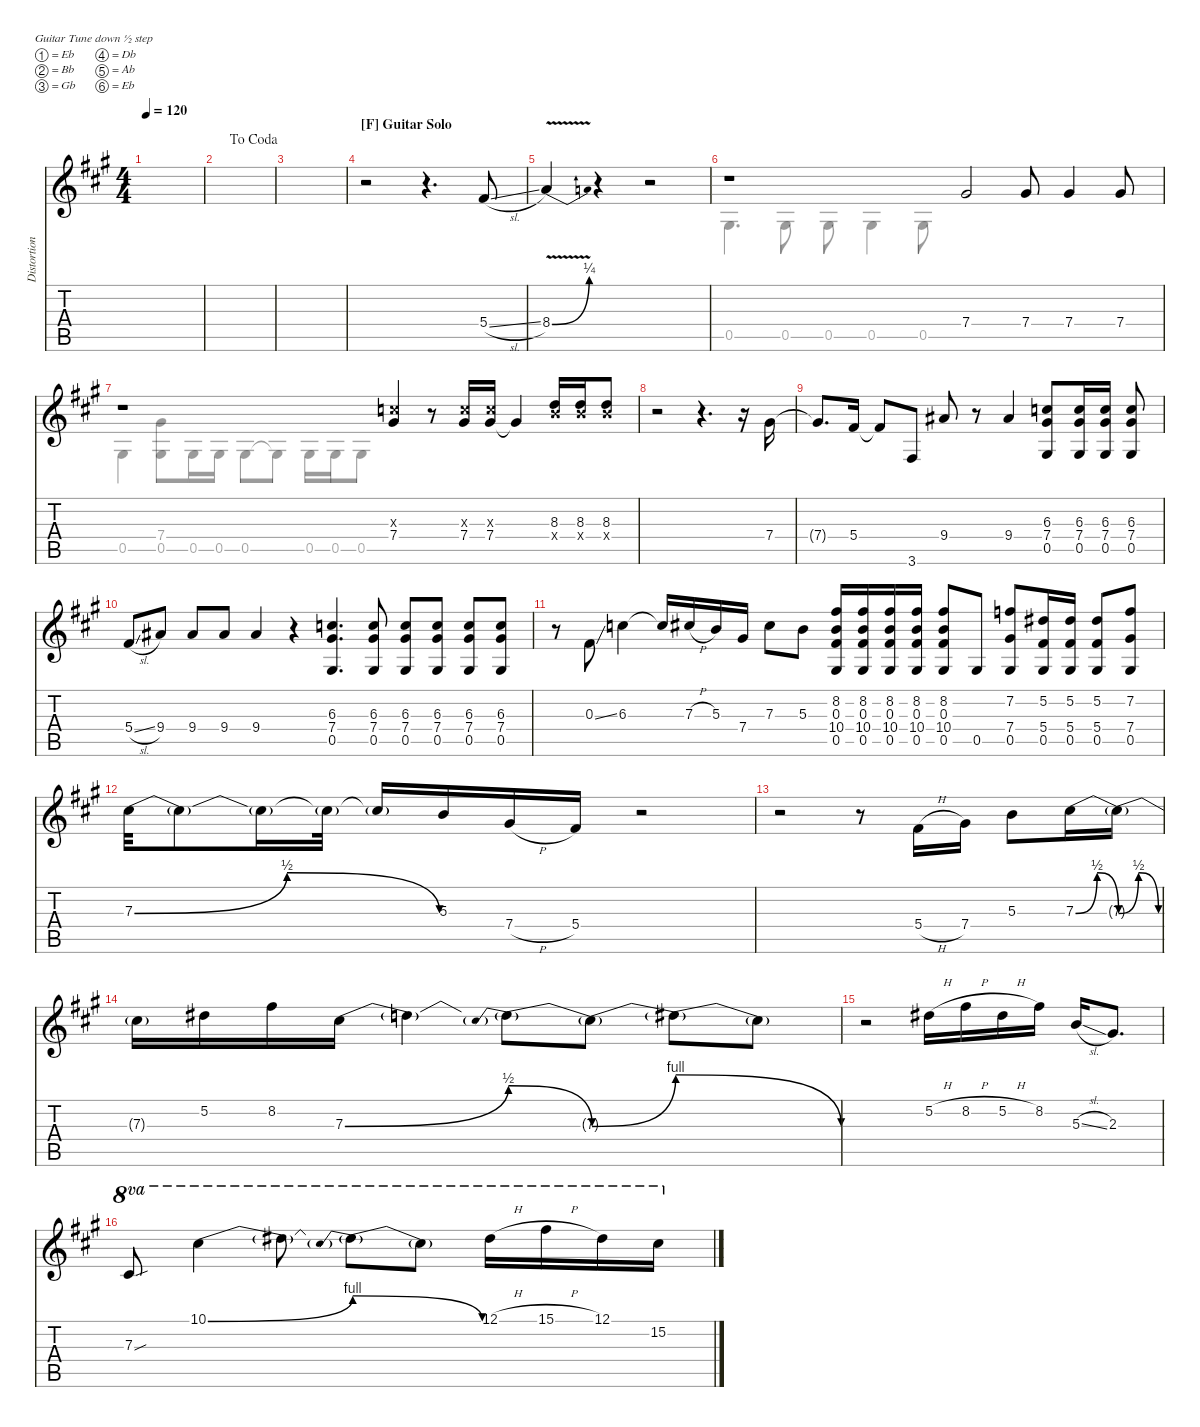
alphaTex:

\defaultSystemsLayout 4
\hideDynamics
\bracketExtendMode nobrackets
\otherSystemsTrackNameOrientation horizontal
\track ("Distortion Gtr.  Tuned Down 1/2 Step" "Distortion") {instrument distortionguitar}
\staff {score tabs}
\tuning (Eb4 Bb3 Gb3 Db3 Ab2 Eb2)
\voice
\ts (4 4)
\tempo 120
\clef g2
\ks a
|
\jump dacoda
|
|
\section ("F" "Guitar Solo")
r.2{beam Down} r.4{d beam Down} 5.4{sl acc #}.8{beam Up} |
8.4{be (bend 0 0 60 1) v acc forcenatural}.4{beam Up} r.4{beam Up} r.2{beam Up} |
r.1{beam Up} 7.4{acc #}.2{beam Up} 7.4{acc #}.8{beam Up} 7.4{acc #}.4{beam Up} 7.4{acc #}.8{beam Up} |
r.1{beam Up} (6.3{x acc forcenatural} 7.4{acc #}).4{beam Up} r.8{beam Up} (6.3{x acc forcenatural} 7.4{acc #}).16{beam Up} (6.3{x acc forcenatural} 7.4{acc #}).16{beam Up} 7.4{t acc #}.4{beam Up} (8.3{acc forcenatural} 10.4{x acc forcenatural}).16{beam Up} (8.3{acc forcenatural} 10.4{x acc forcenatural}).16{beam Up} (8.3{acc forcenatural} 10.4{x acc forcenatural}).8{beam Up} |
r.2{beam Down} r.4{d beam Down} r.16{beam Down} 7.4{acc #}.16{beam Up} |
7.4{t acc #}.8{d beam Up} 5.4{acc #}.16{beam Up} 5.4{t acc #}.8{beam Up} 3.6{acc #}.8{beam Up} 9.4{acc #}.8{beam Up} r.8{beam Up} 9.4{acc #}.4{beam Up} (6.3{acc forcenatural} 7.4{acc #} 0.5{acc #}).8{beam Up} (6.3{acc forcenatural} 7.4{acc #} 0.5{acc #}).16{beam Up} (6.3{acc forcenatural} 7.4{acc #} 0.5{acc #}).16{beam Up} (6.3{acc forcenatural} 7.4{acc #} 0.5{acc #}).8{beam Up} |
5.4{sl acc #}.8{beam Up} 9.4{acc #}.8{beam Up} 9.4{acc #}.8{beam Up} 9.4{acc #}.8{beam Up} 9.4{acc #}.4{beam Up} r.4{beam Up} (6.3{acc forcenatural} 7.4{acc #} 0.5{acc #}).4{d beam Up} (6.3{acc forcenatural} 7.4{acc #} 0.5{acc #}).8{beam Up} (6.3{acc forcenatural} 7.4{acc #} 0.5{acc #}).8{beam Up} (6.3{acc forcenatural} 7.4{acc #} 0.5{acc #}).8{beam Up} (6.3{acc forcenatural} 7.4{acc #} 0.5{acc #}).8{beam Up} (6.3{acc forcenatural} 7.4{acc #} 0.5{acc #}).8{beam Up} |
r.8{beam Down} 0.3{ss acc #}.8{beam Up} 6.3{acc forcenatural}.4{beam Down} 6.3{t acc forcenatural}.16{beam Up} 7.3{h acc #}.16{beam Up} 5.3{acc forcenatural}.16{beam Up} 7.4{acc #}.16{beam Up} 7.3{acc #}.8{beam Down} 5.3{acc forcenatural}.8{beam Down} (8.2{acc #} 10.4{acc forcenatural} 0.3{acc #} 0.5{acc #}).16{beam Up} (8.2{acc #} 10.4{acc forcenatural} 0.3{acc #} 0.5{acc #}).16{beam Up} (8.2{acc #} 10.4{acc forcenatural} 0.3{acc #} 0.5{acc #}).16{beam Up} (8.2{acc #} 10.4{acc forcenatural} 0.3{acc #} 0.5{acc #}).16{beam Up} (8.2{acc #} 10.4{acc forcenatural} 0.3{acc #} 0.5{acc #}).8{beam Up} 0.5{acc #}.8{beam Up} (7.2{acc forcenatural} 7.4{acc #} 0.5{acc #}).8{beam Up} (5.2{acc #} 5.4{acc #} 0.5{acc #}).16{beam Up} (5.2{acc #} 5.4{acc #} 0.5{acc #}).16{beam Up} (5.2{acc #} 5.4{acc #} 0.5{acc #}).8{beam Up} (7.2{acc forcenatural} 7.4{acc #} 0.5{acc #}).8{beam Up} |
7.3{be (bendrelease 0 0 30 2 30 2 60 0) acc #}.32{beam Down} 7.3{t acc #}.8{beam Down} 7.3{t acc #}.16{beam Down} 7.3{t acc #}.32{beam Down} 7.3{t acc #}.16{beam Up} 5.3{acc forcenatural}.16{beam Up} 7.4{h acc #}.16{beam Up} 5.4{acc #}.16{beam Up} r.2{beam Up} |
r.2{beam Down} r.8{beam Down} 5.4{h acc #}.16{beam Up} 7.4{acc #}.16{beam Up} 5.3{acc forcenatural}.8{beam Down} 7.3{be (bendrelease 0 0 30 2 30 2 60 0) acc #}.16{beam Down} 7.3{be (bendrelease 0 0 30 2 30 2 60 0) t acc #}.16{beam Down} |
7.3{t acc #}.16{beam Down} 5.2{acc #}.16{beam Down} 8.2{acc #}.16{beam Down} 7.3{be (bend 0 0 60 2) acc #}.16{beam Down} 7.3{t}.4{beam Down} 7.3{be (prebendrelease 0 2 60 0) t}.8{beam Down} 7.3{be (bend 0 0 60 4) t acc #}.8{beam Down} 7.3{be (release 0 4 60 0) t}.8{beam Down} 7.3{t acc #}.8{beam Down} |
r.2{beam Down} 5.2{h acc #}.16{beam Down} 8.2{h acc #}.16{beam Down} 5.2{h acc #}.16{beam Down} 8.2{acc #}.16{beam Down} 5.3{sl acc forcenatural}.16{beam Up} 2.3{acc #}.8{d beam Up} |
7.3{sou acc #}.8{ot 8va beam Up} 10.1{be (bend 0 0 60 4) acc #}.4{ot 8va beam Down} 10.1{t}.8{ot 8va beam Down} 10.1{be (prebendrelease 0 4 60 0) t}.8{ot 8va beam Down} 10.1{t acc #}.8{ot 8va beam Down} 12.1{h acc #}.16{ot 8va beam Down} 15.1{h acc #}.16{ot 8va beam Down} 12.1{acc #}.16{ot 8va beam Down} 15.2{acc #}.16{ot 8va beam Down}
\voice
\clef g2
\ottava regular
\simile none
\ks a
|
|
|
|
|
0.5{acc #}.4{d beam Down} 0.5{acc #}.8{beam Down} 0.5{acc #}.8{beam Down} 0.5{acc #}.4{beam Down} 0.5{acc #}.8{beam Down} |
0.5{acc #}.4{beam Down} (7.4{acc #} 0.5{acc #}).8{beam Down} 0.5{acc #}.16{beam Down} 0.5{acc #}.16{beam Down} 0.5{acc #}.8{beam Down} 0.5{t acc #}.8{beam Down} 0.5{acc #}.16{beam Down} 0.5{acc #}.16{beam Down} 0.5{acc #}.8{beam Down} |
|
|
|
|
|
|
|
|
